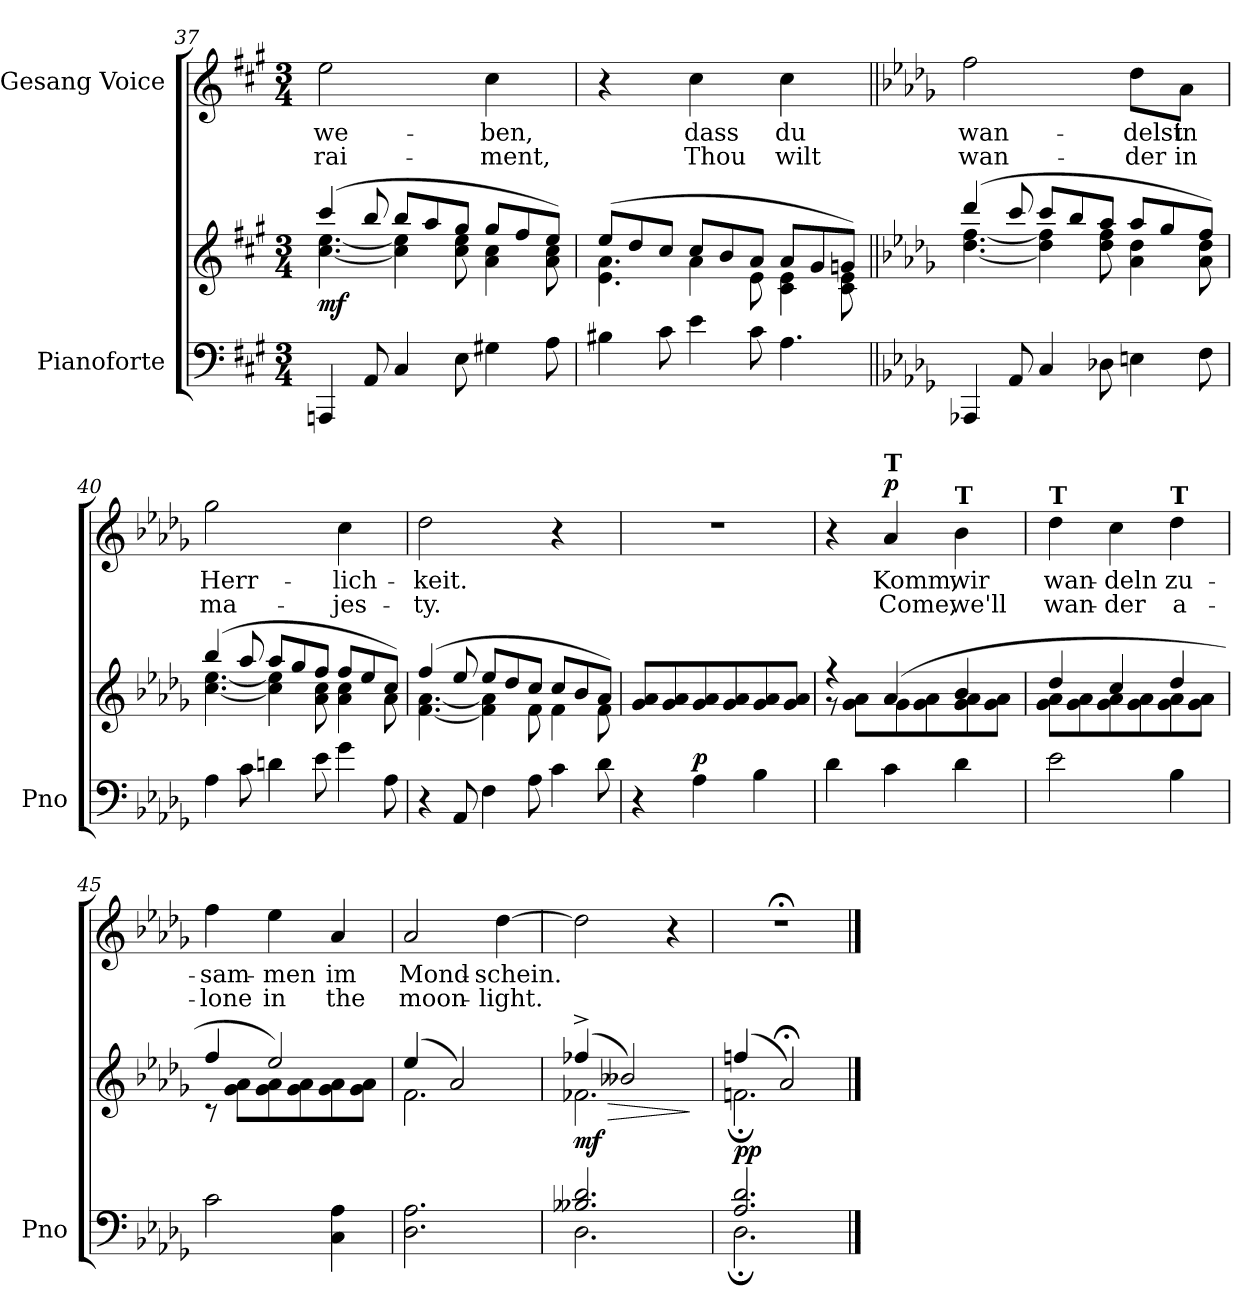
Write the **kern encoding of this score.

**kern	**kern	**dynam	**kern	**text	**text	**dynam
*part2	*part2	*part2	*part1	*part1	*part1	*part1
*staff3	*staff2	*staff2/3	*staff1	*staff1	*staff1	*staff1
*I"Pianoforte	*	*	*I"Gesang Voice	*	*	*
*I'Pno	*	*	*	*	*	*
*clefF4	*clefG2	*	*clefG2	*	*	*
*k[f#c#g#]	*k[f#c#g#]	*	*k[f#c#g#]	*	*	*
*M3/4	*M3/4	*	*M3/4	*	*	*
*Xtuplet	*Xtuplet	*	*	*	*	*
=37	=37	=37	=37	=37	=37	=37
*	*^	*	*	*	*	*
!	!	!	!LO:DY:b	!	!LO:LY:b	!LO:LY:b	!
6AAAn/	(>6ccc#/	[6.cc#\ [6.ee\	mf	2ee\	we-	rai-	.
12AA/	12bb/	.	.	.	.	.	.
6C#/	12bb/L	6cc#\] 6ee\]	.	.	.	.	.
.	12aa/	.	.	.	.	.	.
12E\	12gg#/J	12cc#\ 12ee\	.	.	.	.	.
!	!	!	!	!	!LO:LY:b	!LO:LY:b	!
6G#X\	12gg#/L	6a\ 6cc#\	.	4cc#\	-ben,	-ment,	.
.	12ff#/	.	.	.	.	.	.
12A\	12ee/J)	12a\ 12cc#\	.	.	.	.	.
=38	=38	=38	=38	=38	=38	=38	=38
6B#X\	(>12ee/L	6.e\ 6.a\	.	4r	.	.	.
.	12dd/	.	.	.	.	.	.
12c#\	12cc#/J	.	.	.	.	.	.
!	!	!	!	!	!LO:LY:b	!LO:LY:b	!
6e\	12cc#/L	6a\	.	4cc#\	dass	Thou	.
.	12b/	.	.	.	.	.	.
12c#\	12a/J	12e\	.	.	.	.	.
!	!	!	!	!	!LO:LY:b	!LO:LY:b	!
6.A\	12a/L	6c#\ 6e\	.	4cc#\	du	wilt	.
.	12g#/	.	.	.	.	.	.
.	12gn/J)	12c#\ 12e\	.	.	.	.	.
!!LO:LB:g=z
=39||	=39||	=39||	=39||	=39||	=39||	=39||	=39||
*k[b-e-a-d-g-]	*k[b-e-a-d-g-]	*	*	*k[b-e-a-d-g-]	*	*	*
!	!	!	!	!	!LO:LY:b	!LO:LY:b	!
6AAA-X/	(>6ddd-/	[6.dd-\ [6.ff\	.	2ff\	wan-	wan-	.
12AA-/	12ccc/	.	.	.	.	.	.
6C/	12ccc/L	6dd-\] 6ff\]	.	.	.	.	.
.	12bb-/	.	.	.	.	.	.
12D-X\	12aa-/J	12dd-\ 12ff\	.	.	.	.	.
!	!	!	!	!	!LO:LY:b	!LO:LY:b	!
6En\	12aa-/L	6a-\ 6dd-\	.	8dd-\L	-delst	-der	.
.	12gg-/	.	.	.	.	.	.
!	!	!	!	!	!LO:LY:b	!LO:LY:b	!
.	.	.	.	8a-\J	in	in	.
12F\	12ff/J)	12a-\ 12dd-\	.	.	.	.	.
=40	=40	=40	=40	=40	=40	=40	=40
!	!	!	!	!	!LO:LY:b	!LO:LY:b	!
6A-\	(>6bb-/	[6.cc\ [6.ee-\	.	2gg-\	Herr-	ma-	.
12c\	12aa-/	.	.	.	.	.	.
6dn\	12aa-/L	6cc\] 6ee-\]	.	.	.	.	.
.	12gg-/	.	.	.	.	.	.
12e-\	12ff/J	12a-\ 12cc\	.	.	.	.	.
!	!	!	!	!	!LO:LY:b	!LO:LY:b	!
6g-\	12ff/L	6a-\ 6cc\	.	4cc\	-lich-	-jes-	.
.	12ee-/	.	.	.	.	.	.
12A-\	12cc/J)	12a-\	.	.	.	.	.
=41	=41	=41	=41	=41	=41	=41	=41
!	!	!	!	!	!LO:LY:b	!LO:LY:b	!
6r	(>6ff/	[6.f\ [6.a-\	.	2dd-\	-keit.	-ty.	.
12AA-/	12ee-/	.	.	.	.	.	.
6F\	12ee-/L	6f\] 6a-\]	.	.	.	.	.
.	12dd-/	.	.	.	.	.	.
12A-\	12cc/J	12f\	.	.	.	.	.
6c\	12cc/L	6f\	.	4r	.	.	.
.	12b-/	.	.	.	.	.	.
12d-\	12a-/J)	12f\	.	.	.	.	.
*	*v	*v	*	*	*	*	*
=42	=42	=42	=42	=42	=42	=42
4r	8g-/ 8a-/L	.	2.r	.	.	.
.	8g-/ 8a-/	.	.	.	.	.
!	!	!LO:DY:a=2	!	!	!	!
4A-\	8g-/ 8a-/	p	.	.	.	.
.	8g-/ 8a-/	.	.	.	.	.
4B-\	8g-/ 8a-/	.	.	.	.	.
.	8g-/ 8a-/J	.	.	.	.	.
=43	=43	=43	=43	=43	=43	=43
*	*^	*	*	*	*	*
4d-\	4r	8r	.	4r	.	.	.
.	.	8g-\ 8a-\L	.	.	.	.	.
!	!	!	!	!LO:TX:a:B:t=T	!	!	!
!	!	!	!	!	!LO:LY:b	!LO:LY:b	!LO:DY:a
4c\	(>4a-/	8g-\	.	4a-/	Komm,	Come,	p
.	.	8g-\ 8a-\	.	.	.	.	.
!	!	!	!	!LO:TX:a:B:t=T	!	!	!
!	!	!	!	!	!LO:LY:b	!LO:LY:b	!
4d-\	4b-/	8g-\ 8a-\	.	4b-\	wir	we'll	.
.	.	8g-\ 8a-\J	.	.	.	.	.
!!LO:LB:g=z
=44	=44	=44	=44	=44	=44	=44	=44
!	!	!	!	!LO:TX:a:B:t=T	!	!	!
!	!	!	!	!	!LO:LY:b	!LO:LY:b	!
2e-\	8g-\ 8a-\L	4dd-/	.	4dd-\	wan-	wan-	.
.	8g-\ 8a-\	.	.	.	.	.	.
!	!	!	!	!	!LO:LY:b	!LO:LY:b	!
.	8g-\ 8a-\	4cc/	.	4cc\	-deln	-der	.
.	8g-\ 8a-\	.	.	.	.	.	.
!	!	!	!	!LO:TX:a:B:t=T	!	!	!
!	!	!	!	!	!LO:LY:b	!LO:LY:b	!
4B-\	8g-\ 8a-\	4dd-/	.	4dd-\	zu-	a-	.
.	8g-\ 8a-\J	.	.	.	.	.	.
=45	=45	=45	=45	=45	=45	=45	=45
!	!	!	!	!	!LO:LY:b	!LO:LY:b	!
2c\	8rc	4ff/	.	4ff\	-sam-	-lone	.
.	8g-\ 8a-\L	.	.	.	.	.	.
!	!	!	!	!	!LO:LY:b	!LO:LY:b	!
.	8g-\ 8a-\	2ee-/)	.	4ee-\	-men	in	.
.	8g-\ 8a-\	.	.	.	.	.	.
!	!	!	!	!	!LO:LY:b	!LO:LY:b	!
4C\ 4A-\	8g-\ 8a-\	.	.	4a-/	im	the	.
.	8g-\ 8a-\J	.	.	.	.	.	.
=46	=46	=46	=46	=46	=46	=46	=46
!	!	!	!	!	!LO:LY:b	!LO:LY:b	!
2.D-\ 2.A-\	(>4ee-/	2.f\	.	2a-/	Mond-	moon-	.
.	2a-/)	.	.	.	.	.	.
!	!	!	!	!	!LO:LY:b	!LO:LY:b	!
.	.	.	.	[4dd-\	-schein.	-light.	.
=47	=47	=47	=47	=47	=47	=47	=47
*^	*	*	*	*	*	*	*
!	!	!	!	!LO:HP:b	!	!	!	!
!	!	!	!	!LO:DY:n=1:b	!	!	!	!
2.B--X/ 2.d-/	2.D-\	(>4ff-X^/	2.f-X\	> mf	2dd-\]	.	.	.
.	.	2b--X/)	.	.	.	.	.	.
.	.	.	.	.	4r	.	.	.
*v	*v	*	*	*	*	*	*	*
*	*v	*v	*	*	*	*	*
.	.	]	.	.	.	.
=48	=48	=48	=48	=48	=48	=48
*^	*^	*	*	*	*	*
!	!	!	!	!LO:DY:a=2	!	!	!	!
2.A-/ 2.d-/	2.D-;\	(>4ffn/	2.fn;\	pp	2.r;<	.	.	.
.	.	2a-;</)	.	.	.	.	.	.
*v	*v	*	*	*	*	*	*	*
*	*v	*v	*	*	*	*	*
==	==	==	==	==	==	==
*-	*-	*-	*-	*-	*-	*-
